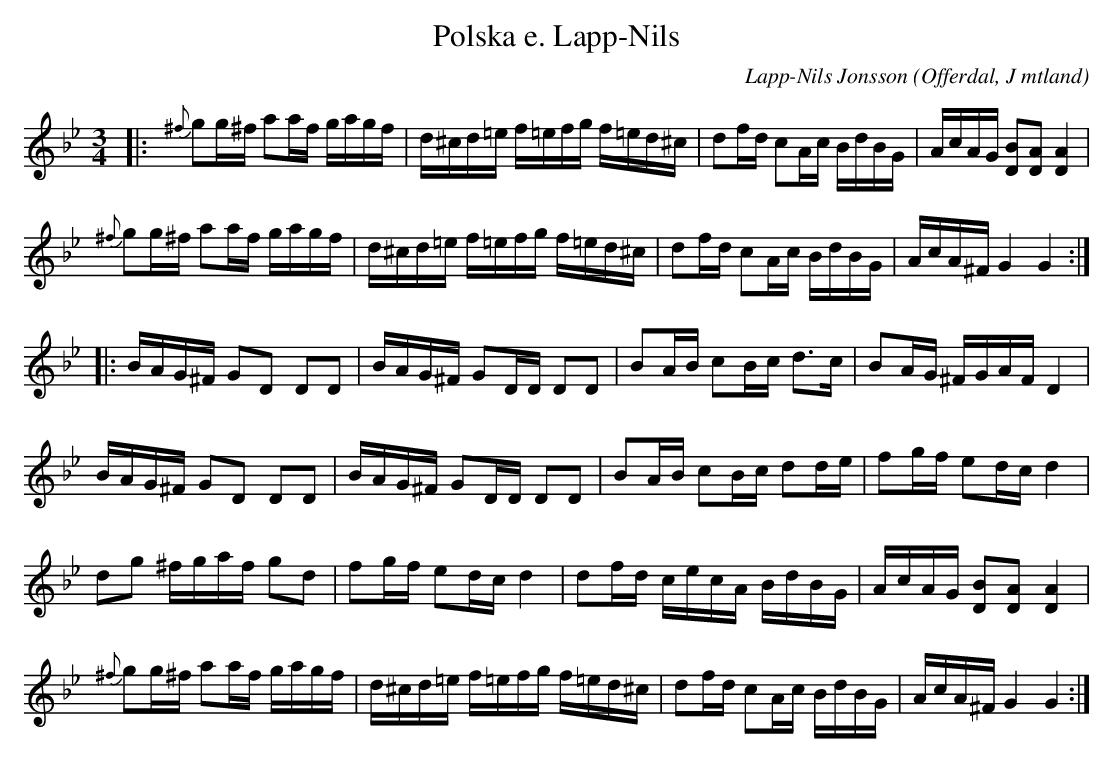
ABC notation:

X:1
T:Polska e. Lapp-Nils
C:Lapp-Nils Jonsson
O:Offerdal, J mtland
M:3/4
L:1/8
K:Gminor
 |: {^f}gg/^f/ aa/f/ g/a/g/f/ | d/^c/d/=e/ f/=e/f/g/ f/=e/d/^c/ | df/d/ cA/c/ B/d/B/G/ | A/c/A/G/ [BD][AD] [A2D2] |
{^f}gg/^f/ aa/f/ g/a/g/f/ | d/^c/d/=e/ f/=e/f/g/ f/=e/d/^c/ | df/d/ cA/c/ B/d/B/G/ | A/c/A/^F/G2G2 :|
|: B/A/G/^F/ GD DD | B/A/G/^F/ GD/D/ DD | BA/B/ cB/c/ d>c | BA/G/ ^F/G/A/F/ D2 |
B/A/G/^F/ GD DD | B/A/G/^F/ GD/D/ DD | BA/B/ cB/c/ dd/e/ | fg/f/ ed/c/ d2 |
dg ^f/g/a/f/ gd | fg/f/ ed/c/ d2 | df/d/ c/e/c/A/ B/d/B/G/ | A/c/A/G/ [BD][AD] [A2D2] |
{^f}gg/^f/ aa/f/ g/a/g/f/ | d/^c/d/=e/ f/=e/f/g/ f/=e/d/^c/ | df/d/ cA/c/ B/d/B/G/ | A/c/A/^F/G2G2 :|
